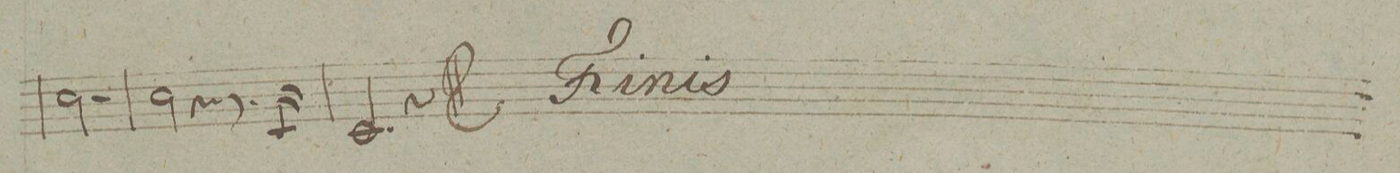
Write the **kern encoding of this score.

**kern	**dynam
*I"Corno 1mo	*
*clefG2	*
*k[]	*
*met(c|)	*
*M2/2	*
2cc\	.
2r	.
=222	=222
2cc\	.
4r	.
8.r	.
16c/	.
=223	=223
2.c/	.
4r	.
==	==
*-	*-
